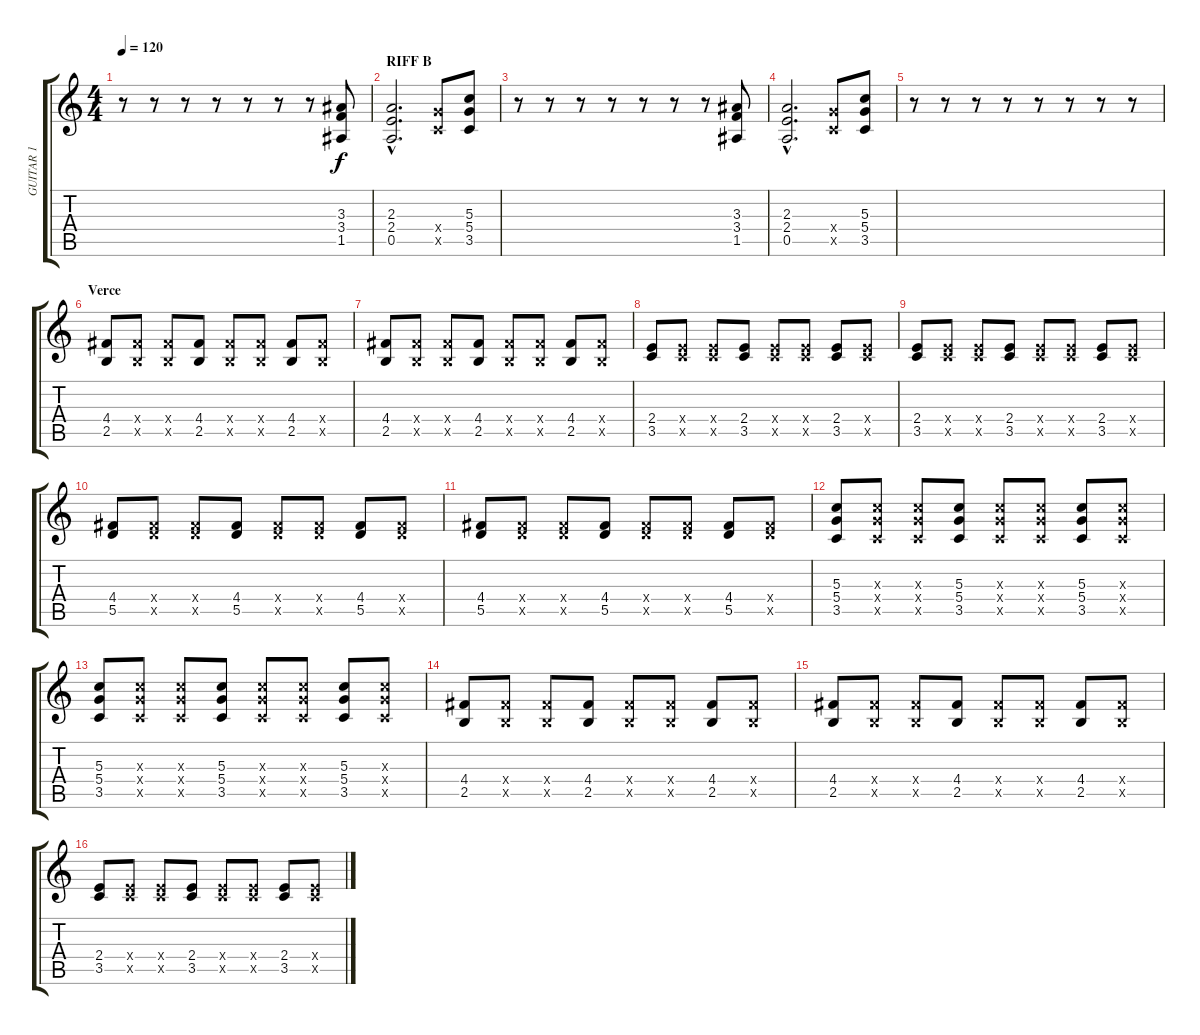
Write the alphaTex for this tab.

\track ("GUITAR 1" "GUITAR 1") {instrument overdrivenguitar}
\staff {score tabs}
\tuning (E4 B3 G3 D3 A2 E2) {hide}
\ts (4 4)
\tempo 120
\clef g2
\ks c
r.8{dy f} r.8 r.8 r.8 r.8 r.8 r.8 (3.3 3.4 1.5).8 |
\section ("" "RIFF B")
(2.3{hac} 2.4{hac} 0.5{hac}).2{d} (5.4{x} 3.5{x}).8 (5.3 5.4 3.5).8 |
r.8 r.8 r.8 r.8 r.8 r.8 r.8 (3.3 3.4 1.5).8 |
(2.3{hac} 2.4{hac} 0.5{hac}).2{d} (5.4{x} 3.5{x}).8 (5.3 5.4 3.5).8 |
r.8 r.8 r.8 r.8 r.8 r.8 r.8 r.8 |
\section ("" "Verce")
(4.4 2.5).8 (4.4{x} 2.5{x}).8 (4.4{x} 2.5{x}).8 (4.4 2.5).8 (4.4{x} 2.5{x}).8 (4.4{x} 2.5{x}).8 (4.4 2.5).8 (4.4{x} 2.5{x}).8 |
(4.4 2.5).8 (4.4{x} 2.5{x}).8 (4.4{x} 2.5{x}).8 (4.4 2.5).8 (4.4{x} 2.5{x}).8 (4.4{x} 2.5{x}).8 (4.4 2.5).8 (4.4{x} 2.5{x}).8 |
(2.4 3.5).8 (2.4{x} 3.5{x}).8 (2.4{x} 3.5{x}).8 (2.4 3.5).8 (2.4{x} 3.5{x}).8 (2.4{x} 3.5{x}).8 (2.4 3.5).8 (2.4{x} 3.5{x}).8 |
(2.4 3.5).8 (2.4{x} 3.5{x}).8 (2.4{x} 3.5{x}).8 (2.4 3.5).8 (2.4{x} 3.5{x}).8 (2.4{x} 3.5{x}).8 (2.4 3.5).8 (2.4{x} 3.5{x}).8 |
(4.4 5.5).8 (4.4{x} 5.5{x}).8 (4.4{x} 5.5{x}).8 (4.4 5.5).8 (4.4{x} 5.5{x}).8 (4.4{x} 5.5{x}).8 (4.4 5.5).8 (4.4{x} 5.5{x}).8 |
(4.4 5.5).8 (4.4{x} 5.5{x}).8 (4.4{x} 5.5{x}).8 (4.4 5.5).8 (4.4{x} 5.5{x}).8 (4.4{x} 5.5{x}).8 (4.4 5.5).8 (4.4{x} 5.5{x}).8 |
(5.3 5.4 3.5).8 (5.3{x} 5.4{x} 3.5{x}).8 (5.3{x} 5.4{x} 3.5{x}).8 (5.3 5.4 3.5).8 (5.3{x} 5.4{x} 3.5{x}).8 (5.3{x} 5.4{x} 3.5{x}).8 (5.3 5.4 3.5).8 (5.3{x} 5.4{x} 3.5{x}).8 |
(5.3 5.4 3.5).8 (5.3{x} 5.4{x} 3.5{x}).8 (5.3{x} 5.4{x} 3.5{x}).8 (5.3 5.4 3.5).8 (5.3{x} 5.4{x} 3.5{x}).8 (5.3{x} 5.4{x} 3.5{x}).8 (5.3 5.4 3.5).8 (5.3{x} 5.4{x} 3.5{x}).8 |
(4.4 2.5).8 (4.4{x} 2.5{x}).8 (4.4{x} 2.5{x}).8 (4.4 2.5).8 (4.4{x} 2.5{x}).8 (4.4{x} 2.5{x}).8 (4.4 2.5).8 (4.4{x} 2.5{x}).8 |
(4.4 2.5).8 (4.4{x} 2.5{x}).8 (4.4{x} 2.5{x}).8 (4.4 2.5).8 (4.4{x} 2.5{x}).8 (4.4{x} 2.5{x}).8 (4.4 2.5).8 (4.4{x} 2.5{x}).8 |
(2.4 3.5).8 (2.4{x} 3.5{x}).8 (2.4{x} 3.5{x}).8 (2.4 3.5).8 (2.4{x} 3.5{x}).8 (2.4{x} 3.5{x}).8 (2.4 3.5).8 (2.4{x} 3.5{x}).8
